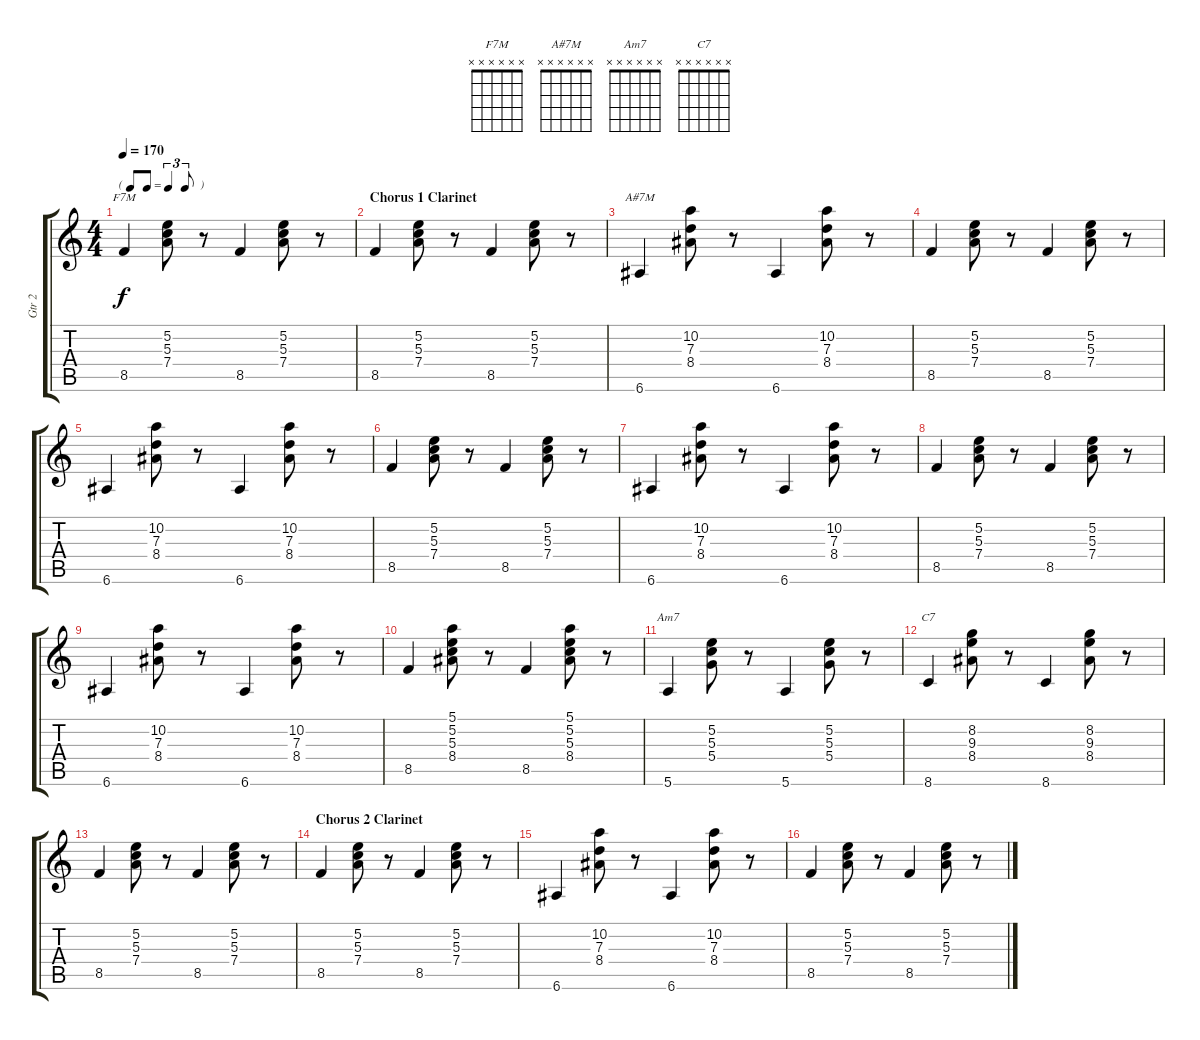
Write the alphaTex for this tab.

\track ("Gtr 2" "Gtr 2") {instrument acousticguitarsteel}
\staff {score tabs}
\tuning (E4 B3 G3 D3 A2 E2) {hide}
\chord ("F7M" x x x x x x) {firstfret 0}
\chord ("A#7M" x x x x x x) {firstfret 0}
\chord ("Am7" x x x x x x) {firstfret 0}
\chord ("C7" x x x x x x) {firstfret 0}
\ts (4 4)
\tf triplet8th
\tempo 170
\clef g2
\ks c
8.5.4{ch "F7M" dy f} (5.2 5.3 7.4).8 r.8 8.5.4 (5.2 5.3 7.4).8 r.8 |
\section ("" "Chorus 1 Clarinet")
8.5.4 (5.2 5.3 7.4).8 r.8 8.5.4 (5.2 5.3 7.4).8 r.8 |
6.6.4{ch "A#7M"} (10.2 7.3 8.4).8 r.8 6.6.4 (10.2 7.3 8.4).8 r.8 |
8.5.4 (5.2 5.3 7.4).8 r.8 8.5.4 (5.2 5.3 7.4).8 r.8 |
6.6.4 (10.2 7.3 8.4).8 r.8 6.6.4 (10.2 7.3 8.4).8 r.8 |
8.5.4 (5.2 5.3 7.4).8 r.8 8.5.4 (5.2 5.3 7.4).8 r.8 |
6.6.4 (10.2 7.3 8.4).8 r.8 6.6.4 (10.2 7.3 8.4).8 r.8 |
8.5.4 (5.2 5.3 7.4).8 r.8 8.5.4 (5.2 5.3 7.4).8 r.8 |
6.6.4 (10.2 7.3 8.4).8 r.8 6.6.4 (10.2 7.3 8.4).8 r.8 |
8.5.4 (5.1 5.2 5.3 8.4).8 r.8 8.5.4 (5.1 5.2 5.3 8.4).8 r.8 |
5.6.4{ch "Am7"} (5.2 5.3 5.4).8 r.8 5.6.4 (5.2 5.3 5.4).8 r.8 |
8.6.4{ch "C7"} (8.2 9.3 8.4).8 r.8 8.6.4 (8.2 9.3 8.4).8 r.8 |
8.5.4 (5.2 5.3 7.4).8 r.8 8.5.4 (5.2 5.3 7.4).8 r.8 |
\section ("" "Chorus 2 Clarinet")
8.5.4 (5.2 5.3 7.4).8 r.8 8.5.4 (5.2 5.3 7.4).8 r.8 |
6.6.4 (10.2 7.3 8.4).8 r.8 6.6.4 (10.2 7.3 8.4).8 r.8 |
8.5.4 (5.2 5.3 7.4).8 r.8 8.5.4 (5.2 5.3 7.4).8 r.8
